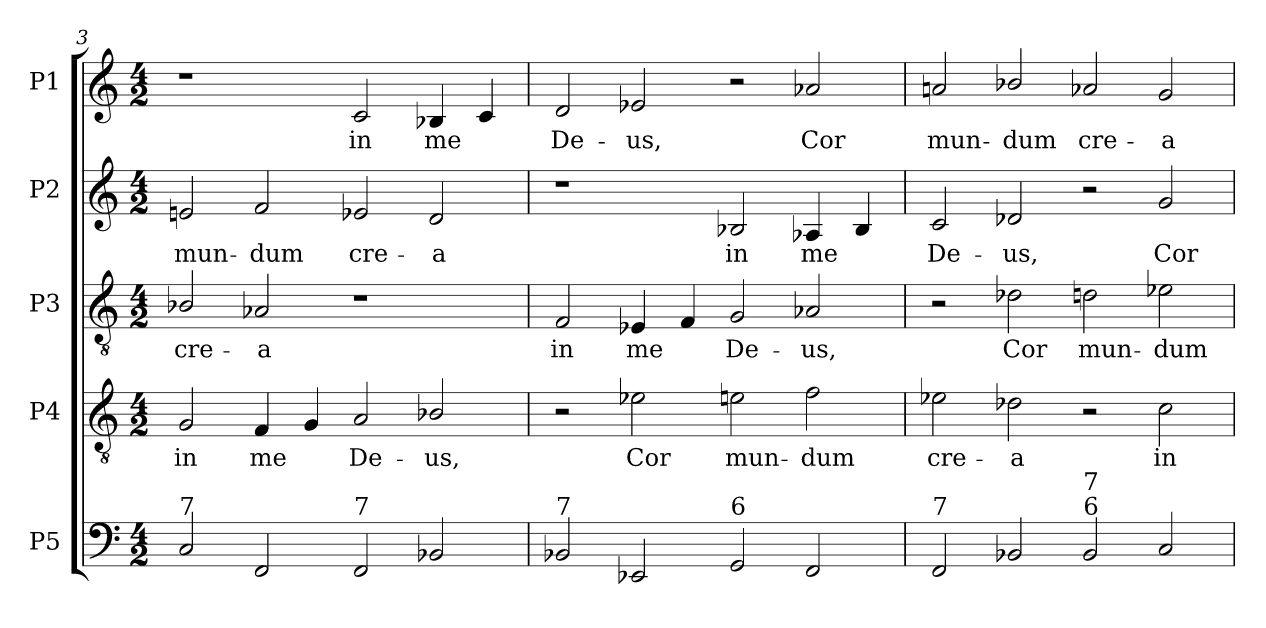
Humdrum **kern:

**kern	**kern	**text	**kern	**text	**kern	**text	**kern	**text
*part5	*part4	*part4	*part3	*part3	*part2	*part2	*part1	*part1
*staff5	*staff4	*staff4	*staff3	*staff3	*staff2	*staff2	*staff1	*staff1
*I"P5	*I"P4	*	*I"P3	*	*I"P2	*	*I"P1	*
*clefF4	*clefGv2	*	*clefGv2	*	*clefG2	*	*clefG2	*
*	*ITrd7c12	*	*ITrd7c12	*	*	*	*	*
*k[]	*k[]	*	*k[]	*	*k[]	*	*k[]	*
*C:	*C:	*	*C:	*	*C:	*	*C:	*
*M4/2	*M4/2	*	*M4/2	*	*M4/2	*	*M4/2	*
=3	=3	=3	=3	=3	=3	=3	=3	=3
!	!	!LO:LY:b:color=#000000	!	!	!	!	!	!
!	!	!	!	!LO:LY:b:color=#000000	!	!	!	!
!LO:TX:a:t=7	!	!	!	!	!	!	!	!
!	!	!	!	!	!	!LO:LY:b:color=#000000	!	!
2Ci/	2GGi/	in	2BB-Xi/	cre-	2eni/	mun-	1r	.
!	!	!LO:LY:b:color=#000000	!	!	!	!	!	!
!	!	!	!	!LO:LY:b:color=#000000	!	!	!	!
!	!	!	!	!	!	!LO:LY:b:color=#000000	!	!
2FFi/	4FFi/	me	2AA-Xi/	-a	2fi/	-dum	.	.
.	4GGi/	.	.	.	.	.	.	.
!	!	!LO:LY:b:color=#000000	!	!	!	!	!	!
!	!	!	!	!	!	!LO:LY:b:color=#000000	!	!
!LO:TX:a:t=7	!	!	!	!	!	!	!	!
!	!	!	!	!	!	!	!	!LO:LY:b:color=#000000
2FFi/	2AAi/	De-	1r	.	2e-Xi/	cre-	2ci/	in
!	!	!LO:LY:b:color=#000000	!	!	!	!	!	!
!	!	!	!	!	!	!LO:LY:b:color=#000000	!	!
!	!	!	!	!	!	!	!	!LO:LY:b:color=#000000
2BB-Xi/	2BB-Xi/	-us,	.	.	2di/	-a	4B-Xi/	me
.	.	.	.	.	.	.	4ci/	.
!!LO:LB:g=z
=4	=4	=4	=4	=4	=4	=4	=4	=4
!	!	!	!	!LO:LY:b:color=#000000	!	!	!	!
!LO:TX:a:t=7	!	!	!	!	!	!	!	!
!	!	!	!	!	!	!	!	!LO:LY:b:color=#000000
2BB-Xi/	2r	.	2FFi/	in	1r	.	2di/	De-
!	!	!LO:LY:b:color=#000000	!	!	!	!	!	!
!	!	!	!	!LO:LY:b:color=#000000	!	!	!	!
!	!	!	!	!	!	!	!	!LO:LY:b:color=#000000
2EE-Xi/	2E-Xi\	Cor	4EE-Xi/	me	.	.	2e-Xi/	-us,
.	.	.	4FFi/	.	.	.	.	.
!	!	!LO:LY:b:color=#000000	!	!	!	!	!	!
!	!	!	!	!LO:LY:b:color=#000000	!	!	!	!
!LO:TX:a:t=6	!	!	!	!	!	!	!	!
!	!	!	!	!	!	!LO:LY:b:color=#000000	!	!
2GGi/	2Eni\	mun-	2GGi/	De-	2B-Xi/	in	2r	.
!	!	!LO:LY:b:color=#000000	!	!	!	!	!	!
!	!	!	!	!LO:LY:b:color=#000000	!	!	!	!
!	!	!	!	!	!	!LO:LY:b:color=#000000	!	!
!	!	!	!	!	!	!	!	!LO:LY:b:color=#000000
2FFi/	2Fi\	-dum	2AA-Xi/	-us,	4A-Xi/	me	2a-Xi/	Cor
.	.	.	.	.	4B-i/	.	.	.
=5	=5	=5	=5	=5	=5	=5	=5	=5
!	!	!LO:LY:b:color=#000000	!	!	!	!	!	!
!	!	!	!	!	!	!LO:LY:b:color=#000000	!	!
!LO:TX:a:t=7	!	!	!	!	!	!	!	!
!	!	!	!	!	!	!	!	!LO:LY:b:color=#000000
2FFi/	2E-Xi\	cre-	2r	.	2ci/	De-	2ani/	mun-
!	!	!LO:LY:b:color=#000000	!	!	!	!	!	!
!	!	!	!	!LO:LY:b:color=#000000	!	!	!	!
!	!	!	!	!	!	!LO:LY:b:color=#000000	!	!
!	!	!	!	!	!	!	!	!LO:LY:b:color=#000000
2BB-Xi/	2D-Xi\	-a	2D-Xi\	Cor	2d-Xi/	-us,	2b-Xi/	-dum
!	!	!	!	!LO:LY:b:color=#000000	!	!	!	!
!LO:TX:a:t=6	!	!	!	!	!	!	!	!
!LO:TX:a:t=7	!	!	!	!	!	!	!	!
!	!	!	!	!	!	!	!	!LO:LY:b:color=#000000
2BB-i/	2r	.	2Dni\	mun-	2r	.	2a-Xi/	cre-
!	!	!LO:LY:b:color=#000000	!	!	!	!	!	!
!	!	!	!	!LO:LY:b:color=#000000	!	!	!	!
!	!	!	!	!	!	!LO:LY:b:color=#000000	!	!
!	!	!	!	!	!	!	!	!LO:LY:b:color=#000000
2Ci/	2Ci\	in	2E-Xi\	-dum	2gi/	Cor	2gi/	-a
=	=	=	=	=	=	=	=	=
*-	*-	*-	*-	*-	*-	*-	*-	*-
